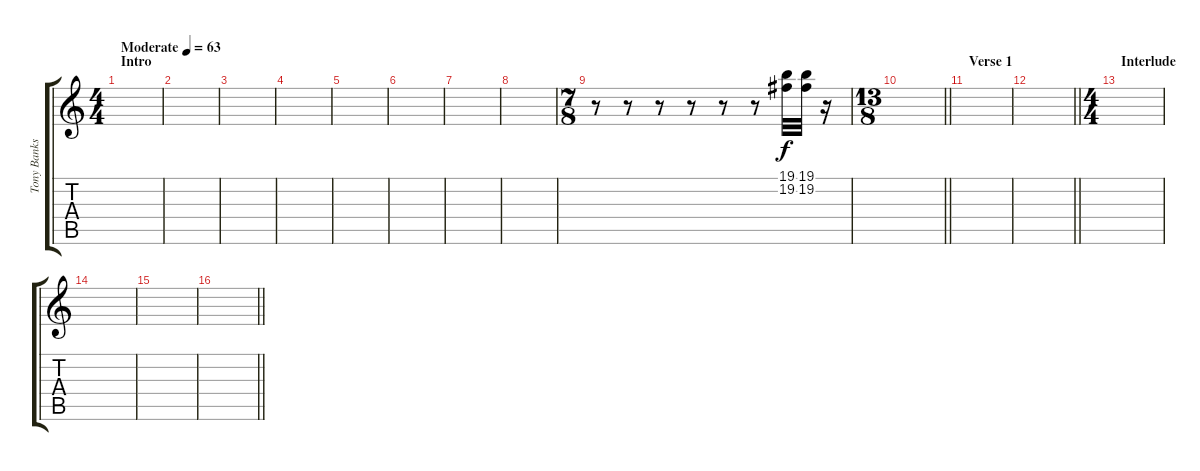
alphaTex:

\track ("Tony Banks (Prophet 5)" "Tony Banks") {instrument pad3polysynth}
\staff {score tabs}
\tuning (E4 B3 G3 D3 A2 E2) {hide}
\ts (4 4)
\section ("" "Intro")
\tempo (63 "Moderate")
\clef g2
\ks c
|
|
|
|
|
|
|
|
\ts (7 8)
r.8 r.8 r.8 r.8 r.8 r.8 (19.1 19.2).32 (19.1 19.2).32 r.16 |
\ts (13 8)
\barLineRight lightlight
|
\section ("" "Verse 1")
|
\barLineRight lightlight
|
\ts (4 4)
\section ("" "Interlude")
|
|
|
\barLineRight lightlight
